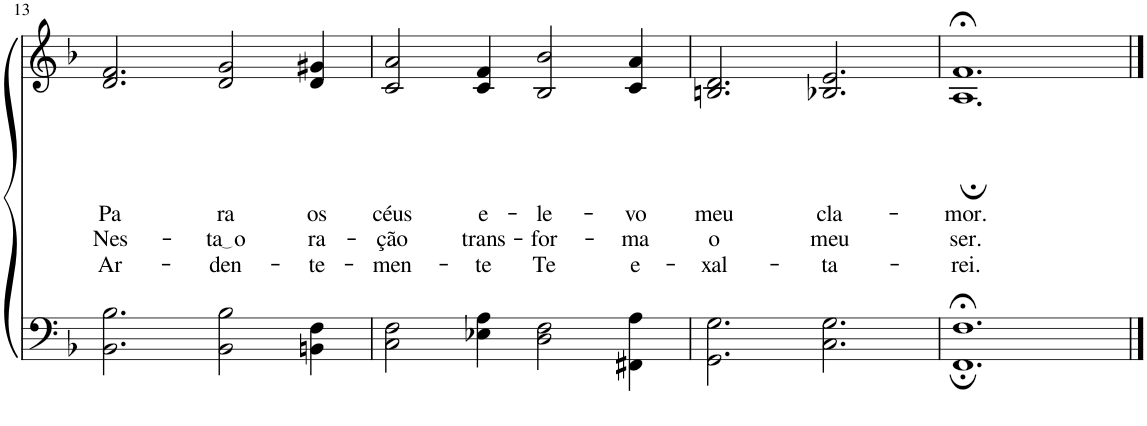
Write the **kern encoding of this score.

**kern	**kern	**text	**text	**text
*part2	*part1	*part1	*part1	*part1
*staff2	*staff1	*staff1	*staff1	*staff1
*I"Parte III e IV	*I"Parte I e II	*	*	*
!!LO:PB:g=z
*clefF4	*clefG2	*	*	*
*k[b-]	*k[b-]	*	*	*
*M6/4	*M6/4	*	*	*
=13	=13	=13	=13	=13
!	!	!LO:LY:b	!LO:LY:b	!LO:LY:b
2.BB-\ 2.B-\	2.d/ 2.f/	Pa	Nes-	Ar-
!	!	!LO:LY:b	!LO:LY:b	!LO:LY:b
2BB-\ 2B-\	2d/ 2g/	ra	ta o	-den-
!	!	!LO:LY:b	!LO:LY:b	!LO:LY:b
4BBn\ 4F\	4d/ 4g#X/	os	ra-	-te-
=14	=14	=14	=14	=14
!	!	!LO:LY:b	!LO:LY:b	!LO:LY:b
2C\ 2F\	2c/ 2a/	céus	-ção	-men-
!	!	!LO:LY:b	!LO:LY:b	!LO:LY:b
4E-X\ 4A\	4c/ 4f/	e-	trans-	-te
!	!	!LO:LY:b	!LO:LY:b	!LO:LY:b
2D\ 2F\	2B-/ 2b-/	-le-	-for-	Te
!	!	!LO:LY:b	!LO:LY:b	!LO:LY:b
4FF#X\ 4A\	4c/ 4a/	-vo	-ma	e-
=15	=15	=15	=15	=15
!	!	!LO:LY:b	!LO:LY:b	!LO:LY:b
2.GG\ 2.G\	2.Bn/ 2.d/	meu	o	-xal-
!	!	!LO:LY:b	!LO:LY:b	!LO:LY:b
2.C\ 2.G\	2.B-X/ 2.e/	cla-	meu	-ta-
=16	=16	=16	=16	=16
*^	*	*	*	*
!	!	!	!LO:LY:b	!LO:LY:b	!LO:LY:b
*	*	*^	*	*	*
1.F;<	1.FF;	1.f;<	1.A;	-mor.	ser.	-rei.
*v	*v	*	*	*	*	*
*	*v	*v	*	*	*
==	==	==	==	==
*-	*-	*-	*-	*-
